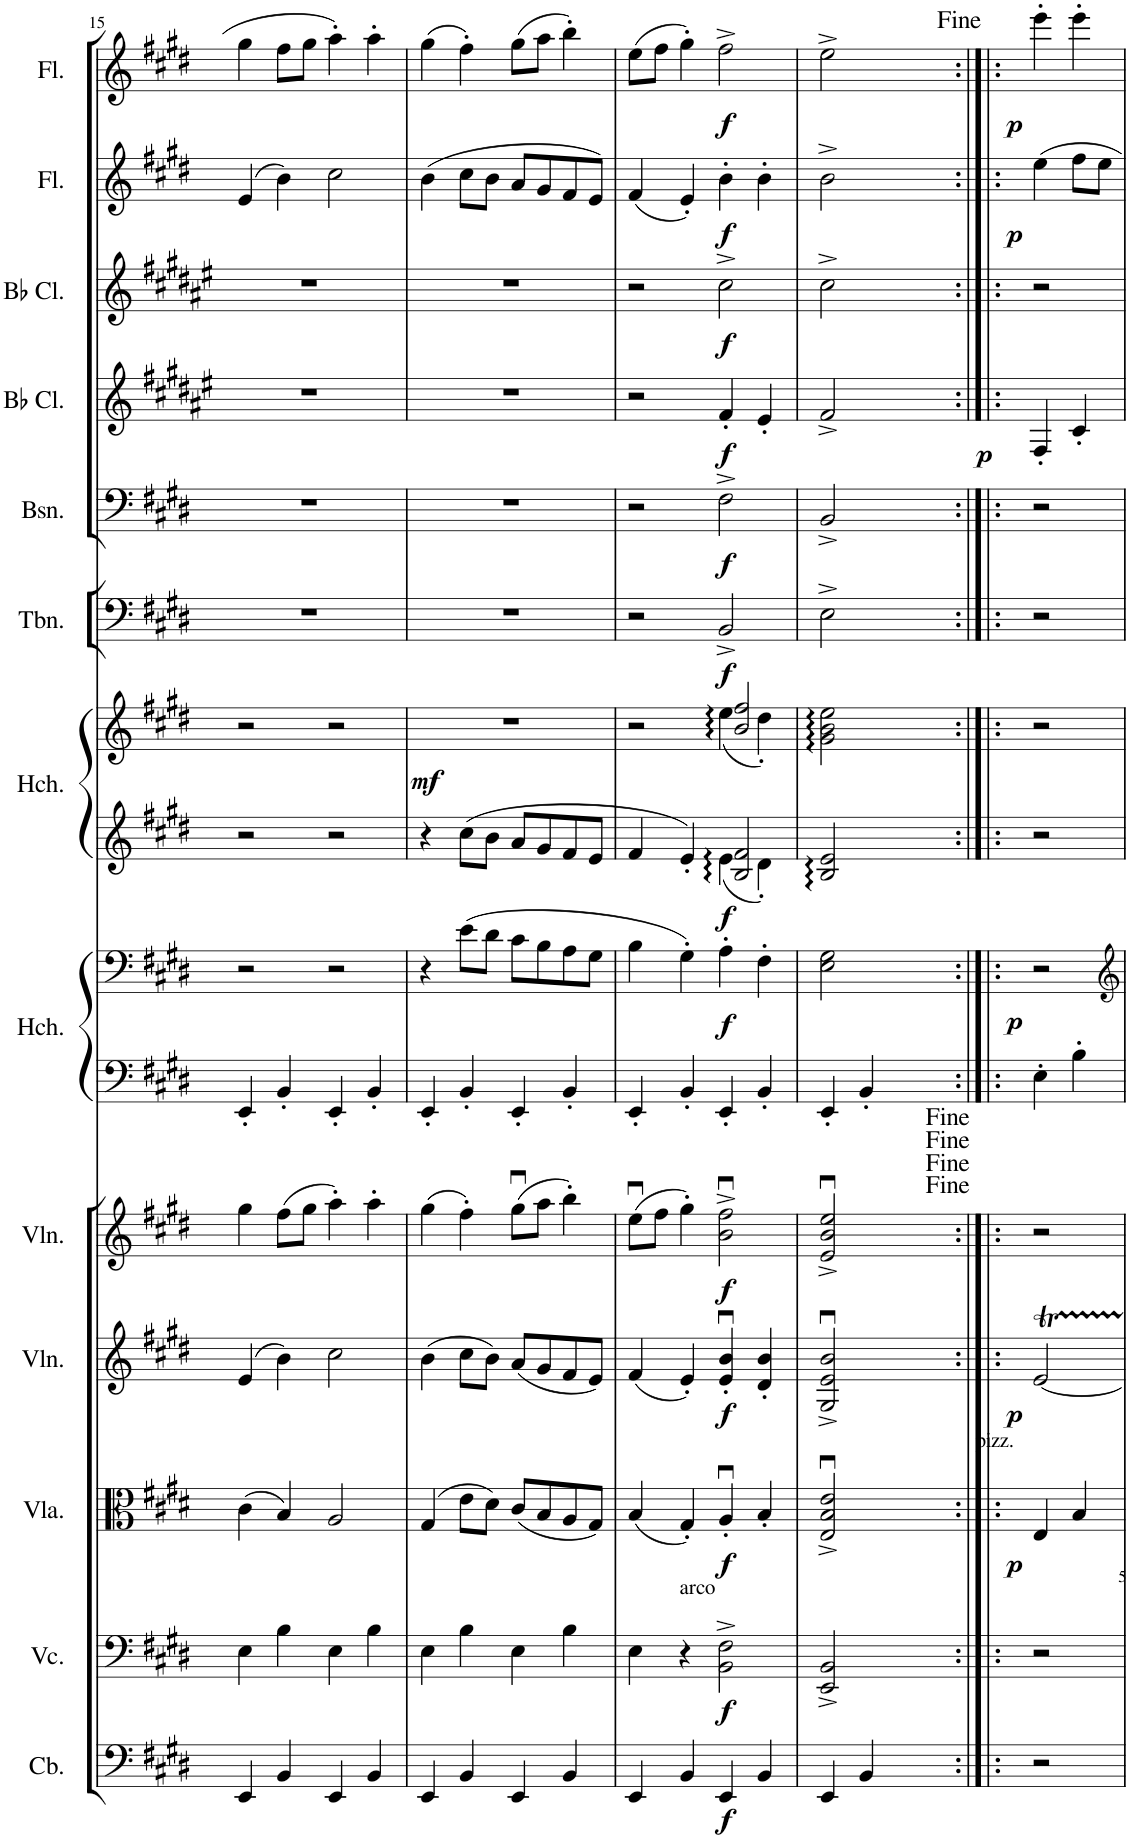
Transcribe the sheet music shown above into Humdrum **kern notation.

**kern	**dynam	**kern	**dynam	**kern	**dynam	**kern	**dynam	**kern	**dynam	**kern	**kern	**dynam	**kern	**kern	**dynam	**kern	**dynam	**kern	**dynam	**kern	**dynam	**kern	**dynam	**kern	**dynam	**kern	**dynam
*part13	*part13	*part12	*part12	*part11	*part11	*part10	*part10	*part9	*part9	*part8	*part8	*part8	*part7	*part7	*part7	*part6	*part6	*part5	*part5	*part4	*part4	*part3	*part3	*part2	*part2	*part1	*part1
*staff15	*staff15	*staff14	*staff14	*staff13	*staff13	*staff12	*staff12	*staff11	*staff11	*staff10	*staff9	*staff9/10	*staff8	*staff7	*staff7/8	*staff6	*staff6	*staff5	*staff5	*staff4	*staff4	*staff3	*staff3	*staff2	*staff2	*staff1	*staff1
*I"Contrabass	*	*I"Violoncello	*	*I"Viola	*	*I"Violin II	*	*I"Violin I	*	*I"Harpsichord II	*	*	*I"Harpsichord I	*	*	*I"Trombone	*	*I"Bassoon	*	*I"Bb Clarinet II	*	*I"Bb Clarinet I	*	*I"Flute II	*	*I"Flute I	*
*I'Cb.	*	*I'Vc.	*	*I'Vla.	*	*I'Vln.	*	*I'Vln.	*	*I'Hch.	*	*	*I'Hch.	*	*	*I'Tbn.	*	*I'Bsn.	*	*I'Bb Cl.	*	*I'Bb Cl.	*	*I'Fl.	*	*I'Fl.	*
!!LO:PB:g=z
*clefF4	*	*clefF4	*	*clefC3	*	*clefG2	*	*clefG2	*	*clefF4	*clefF4	*	*clefG2	*clefG2	*	*clefF4	*	*clefF4	*	*clefG2	*	*clefG2	*	*clefG2	*	*clefG2	*
*Trd7c12	*	*	*	*	*	*	*	*	*	*	*	*	*	*	*	*	*	*	*	*Trd1c2	*	*Trd1c2	*	*	*	*	*
*k[f#c#g#d#]	*	*k[f#c#g#d#]	*	*k[f#c#g#d#]	*	*k[f#c#g#d#]	*	*k[f#c#g#d#]	*	*k[f#c#g#d#]	*k[f#c#g#d#]	*	*k[f#c#g#d#]	*k[f#c#g#d#]	*	*k[f#c#g#d#]	*	*k[f#c#g#d#]	*	*k[f#c#g#d#a#e#]	*	*k[f#c#g#d#a#e#]	*	*k[f#c#g#d#]	*	*k[f#c#g#d#]	*
*E:	*	*E:	*	*E:	*	*E:	*	*E:	*	*E:	*E:	*	*E:	*E:	*	*E:	*	*E:	*	*	*	*	*	*E:	*	*E:	*
*M2/2	*	*M2/2	*	*M2/2	*	*M2/2	*	*M2/2	*	*M2/2	*M2/2	*	*M2/2	*M2/2	*	*M2/2	*	*M2/2	*	*M2/2	*	*M2/2	*	*M2/2	*	*M2/2	*
=15	=15	=15	=15	=15	=15	=15	=15	=15	=15	=15	=15	=15	=15	=15	=15	=15	=15	=15	=15	=15	=15	=15	=15	=15	=15	=15	=15
4EE/	.	4E\	.	(4c#\	.	(4e/	.	4gg#\	.	4EE'/	2r	.	2r	2r	.	1r	.	1r	.	1r	.	1r	.	(4e/	.	4gg#\	.
4BB/	.	4B\	.	4B/)	.	4b\)	.	(8ff#\L	.	4BB'/	.	.	.	.	.	.	.	.	.	.	.	.	.	4b\)	.	8ff#\L	.
.	.	.	.	.	.	.	.	8gg#\J	.	.	.	.	.	.	.	.	.	.	.	.	.	.	.	.	.	8gg#\J	.
4EE/	.	4E\	.	2A/	.	2cc#\	.	4aa'\)	.	4EE'/	2r	.	2r	2r	.	.	.	.	.	.	.	.	.	2cc#\	.	4aa'\	.
4BB/	.	4B\	.	.	.	.	.	4aa'\	.	4BB'/	.	.	.	.	.	.	.	.	.	.	.	.	.	.	.	4aa'\	.
=16	=16	=16	=16	=16	=16	=16	=16	=16	=16	=16	=16	=16	=16	=16	=16	=16	=16	=16	=16	=16	=16	=16	=16	=16	=16	=16	=16
!	!	!	!	!	!	!	!	!	!	!	!	!	!	!	!LO:DY:b	!	!	!	!	!	!	!	!	!	!	!	!
4EE/	.	4E\	.	(4G#/	.	(4b\	.	(4gg#\	.	4EE'/	4r	.	4r	1r	mf	1r	.	1r	.	1r	.	1r	.	(4b\	.	(4gg#\	.
4BB/	.	4B\	.	8e\L	.	8cc#\L	.	4ff#'\)	.	4BB'/	(8e\L	.	8cc#\L	.	.	.	.	.	.	.	.	.	.	8cc#\L	.	4ff#'\)	.
.	.	.	.	8d#\J)	.	8b\J)	.	.	.	.	8d#\J	.	8b\J	.	.	.	.	.	.	.	.	.	.	8b\J	.	.	.
4EE/	.	4E\	.	(8c#/L	.	(8a/L	.	(8gg#u\L	.	4EE'/	8c#\L	.	8a/L	.	.	.	.	.	.	.	.	.	.	8a/L	.	(8gg#\L	.
.	.	.	.	8B/	.	8g#/	.	8aa\J	.	.	8B\	.	8g#/	.	.	.	.	.	.	.	.	.	.	8g#/	.	8aa\J	.
4BB/	.	4B\	.	8A/	.	8f#/	.	4bb'\)	.	4BB'/	8A\	.	8f#/	.	.	.	.	.	.	.	.	.	.	8f#/	.	4bb'\)	.
.	.	.	.	8G#/J)	.	8e/J)	.	.	.	.	8G#\J	.	8e/J	.	.	.	.	.	.	.	.	.	.	8e/J)	.	.	.
=17	=17	=17	=17	=17	=17	=17	=17	=17	=17	=17	=17	=17	=17	=17	=17	=17	=17	=17	=17	=17	=17	=17	=17	=17	=17	=17	=17
*	*	*	*	*	*	*	*	*	*	*	*	*	*^	*^	*	*	*	*	*	*	*	*	*	*	*	*	*
4EE/	.	4E\	.	(4B/	.	(4f#/	.	(8eeu\L	.	4EE'/	4B\	.	4f#/	2ryy	2r	2ryy	.	2r	.	2r	.	2r	.	2r	.	(4f#/	.	(8ee\L	.
.	.	.	.	.	.	.	.	8ff#\J	.	.	.	.	.	.	.	.	.	.	.	.	.	.	.	.	.	.	.	8ff#\J	.
!	!	!LO:TX:a:t=arco	!	!	!	!	!	!	!	!	!	!	!	!	!	!	!	!	!	!	!	!	!	!	!	!	!	!	!
4BB/	.	4r	.	4G#'/)	.	4e'/)	.	4gg#'\)	.	4BB'/	4G#'\)	.	4e'/	.	.	.	.	.	.	.	.	.	.	.	.	4e'/)	.	4gg#'\)	.
!	!LO:DY:b	!	!LO:DY:b	!	!LO:DY:b	!	!LO:DY:b	!	!LO:DY:b	!	!	!LO:DY:b	!	!	!	!	!LO:DY:b=2	!	!LO:DY:b	!	!LO:DY:b	!	!LO:DY:b	!	!LO:DY:b	!	!LO:DY:b	!	!LO:DY:b
4EE/	f	2BB\^ 2F#\^	f	4Au'/	f	4e/u' 4b/u'	f	2b\u^ 2ff#\u^	f	4EE'/	4A'\	f	2B/ 2f#/	4e\	2b/ 2ff#/	(4ee\	f	2BB^/	f	2F#^\	f	4f#'/	f	2cc#^\	f	4b'\	f	2ff#^\	f
4BB/	.	.	.	4B'/	.	4d#/' 4b/'	.	.	.	4BB'/	4F#'\	.	.	4d#'\	.	4dd#'\)	.	.	.	.	.	4e#'/	.	.	.	4b'\	.	.	.
*	*	*	*	*	*	*	*	*	*	*	*	*	*v	*v	*	*	*	*	*	*	*	*	*	*	*	*	*	*	*
*	*	*	*	*	*	*	*	*	*	*	*	*	*	*v	*v	*	*	*	*	*	*	*	*	*	*	*	*	*
=18	=18	=18	=18	=18	=18	=18	=18	=18	=18	=18	=18	=18	=18	=18	=18	=18	=18	=18	=18	=18	=18	=18	=18	=18	=18	=18	=18
4EE/	.	2EE/^ 2BB/^	.	2E/u^ 2B/u^ 2e/u^	.	2G#/u^ 2e/u^ 2b/u^	.	2e/u^ 2b/u^ 2ee/u^	.	4EE'/	2E\ 2G#\	.	2B/ 2e/	2g#\ 2b\ 2ee\	.	2E^\	.	2BB^/	.	2f#^/	.	2cc#^\	.	2b^\	.	2ee^\	.
4BB/	.	.	.	.	.	.	.	.	.	4BB'/	.	.	.	.	.	.	.	.	.	.	.	.	.	.	.	.	.
2ryy	.	2ryy	.	2ryy	.	2ryy	.	2ryy	.	2ryy	2ryy	.	2ryy	2ryy	.	2ryy	.	2ryy	.	2ryy	.	2ryy	.	2ryy	.	2ryy	.
=19:|!|:	=19:|!|:	=19:|!|:	=19:|!|:	=19:|!|:	=19:|!|:	=19:|!|:	=19:|!|:	=19:|!|:	=19:|!|:	=19:|!|:	=19:|!|:	=19:|!|:	=19:|!|:	=19:|!|:	=19:|!|:	=19:|!|:	=19:|!|:	=19:|!|:	=19:|!|:	=19:|!|:	=19:|!|:	=19:|!|:	=19:|!|:	=19:|!|:	=19:|!|:	=19:|!|:	=19:|!|:
!	!	!	!	!LO:TX:a:t=pizz.	!	!	!	!	!	!	!	!	!	!	!	!	!	!	!	!	!	!	!	!	!	!	!
!	!	!	!	!	!LO:DY:b	!	!LO:DY:b	!	!	!	!	!LO:DY:b	!	!	!	!	!	!	!	!	!LO:DY:b	!	!	!	!LO:DY:b	!	!LO:DY:b
2ryy	.	2ryy	.	2ryy	p	2ryy	p	2ryy	.	2ryy	2ryy	p	2ryy	2ryy	.	2ryy	.	2ryy	.	2ryy	p	2ryy	.	2ryy	p	2ryy	p
2r	.	2r	.	4E/	.	[2eT/	.	2r	.	4E'\	2r	.	2r	2r	.	2r	.	2r	.	4F#'/	.	2r	.	4ee\	.	4eee'\	.
.	.	.	.	4B/	.	.	.	.	.	4B'\	.	.	.	.	.	.	.	.	.	4c#'/	.	.	.	8ff#\L	.	4eee'\	.
.	.	.	.	.	.	.	.	.	.	.	.	.	.	.	.	.	.	.	.	.	.	.	.	8ee\J	.	.	.
=	=	=	=	=	=	=	=	=	=	=	=	=	=	=	=	=	=	=	=	=	=	=	=	=	=	=	=
*-	*-	*-	*-	*-	*-	*-	*-	*-	*-	*-	*-	*-	*-	*-	*-	*-	*-	*-	*-	*-	*-	*-	*-	*-	*-	*-	*-
